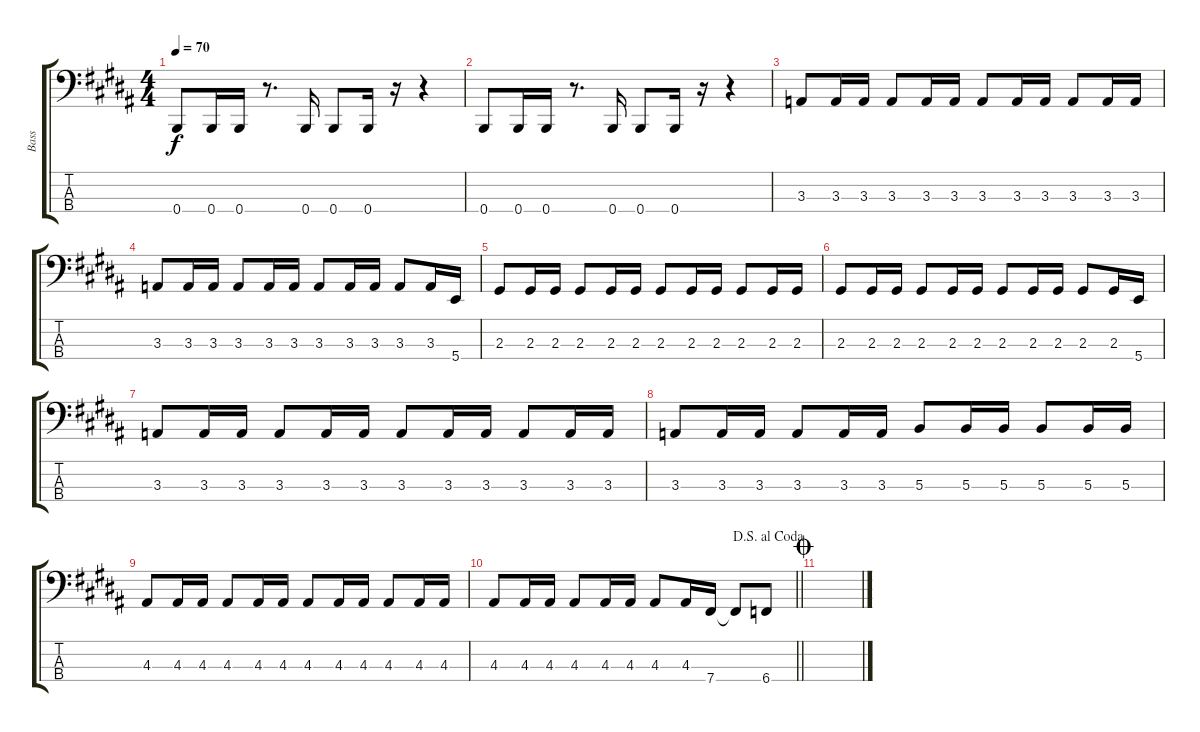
\track ("Bass" "Bass") {instrument electricbasspick}
\staff {score tabs}
\tuning (Gb2 B1 Gb1 B0) {hide}
\ts (4 4)
\tempo 70
\clef f4
\ks b
0.4.8{dy f} 0.4.16 0.4.16 r.8{d} 0.4.16 0.4.8 0.4.16 r.16 r.4 |
0.4.8 0.4.16 0.4.16 r.8{d} 0.4.16 0.4.8 0.4.16 r.16 r.4 |
3.3.8 3.3.16 3.3.16 3.3.8 3.3.16 3.3.16 3.3.8 3.3.16 3.3.16 3.3.8 3.3.16 3.3.16 |
3.3.8 3.3.16 3.3.16 3.3.8 3.3.16 3.3.16 3.3.8 3.3.16 3.3.16 3.3.8 3.3.16 5.4.16 |
2.3.8 2.3.16 2.3.16 2.3.8 2.3.16 2.3.16 2.3.8 2.3.16 2.3.16 2.3.8 2.3.16 2.3.16 |
2.3.8 2.3.16 2.3.16 2.3.8 2.3.16 2.3.16 2.3.8 2.3.16 2.3.16 2.3.8 2.3.16 5.4.16 |
3.3.8 3.3.16 3.3.16 3.3.8 3.3.16 3.3.16 3.3.8 3.3.16 3.3.16 3.3.8 3.3.16 3.3.16 |
3.3.8 3.3.16 3.3.16 3.3.8 3.3.16 3.3.16 5.3.8 5.3.16 5.3.16 5.3.8 5.3.16 5.3.16 |
4.3.8 4.3.16 4.3.16 4.3.8 4.3.16 4.3.16 4.3.8 4.3.16 4.3.16 4.3.8 4.3.16 4.3.16 |
\jump dalsegnoalcoda
\barLineRight lightlight
4.3.8 4.3.16 4.3.16 4.3.8 4.3.16 4.3.16 4.3.8 4.3.16 7.4.16 7.4{t}.8 6.4.8 |
\jump coda
